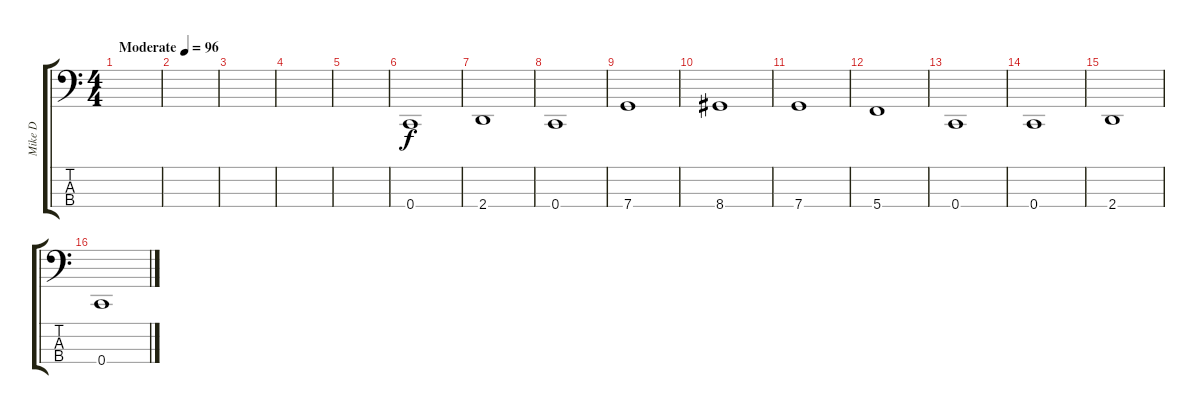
\track ("Mike D" "Mike D") {instrument electricbasspick}
\staff {score tabs}
\tuning (F2 C2 G1 C1) {hide}
\ts (4 4)
\tempo (96 "Moderate")
\clef f4
\ks c
|
|
|
|
|
0.4.1 |
2.4.1 |
0.4.1 |
7.4.1 |
8.4.1 |
7.4.1 |
5.4.1 |
0.4.1 |
0.4.1 |
2.4.1 |
0.4.1
